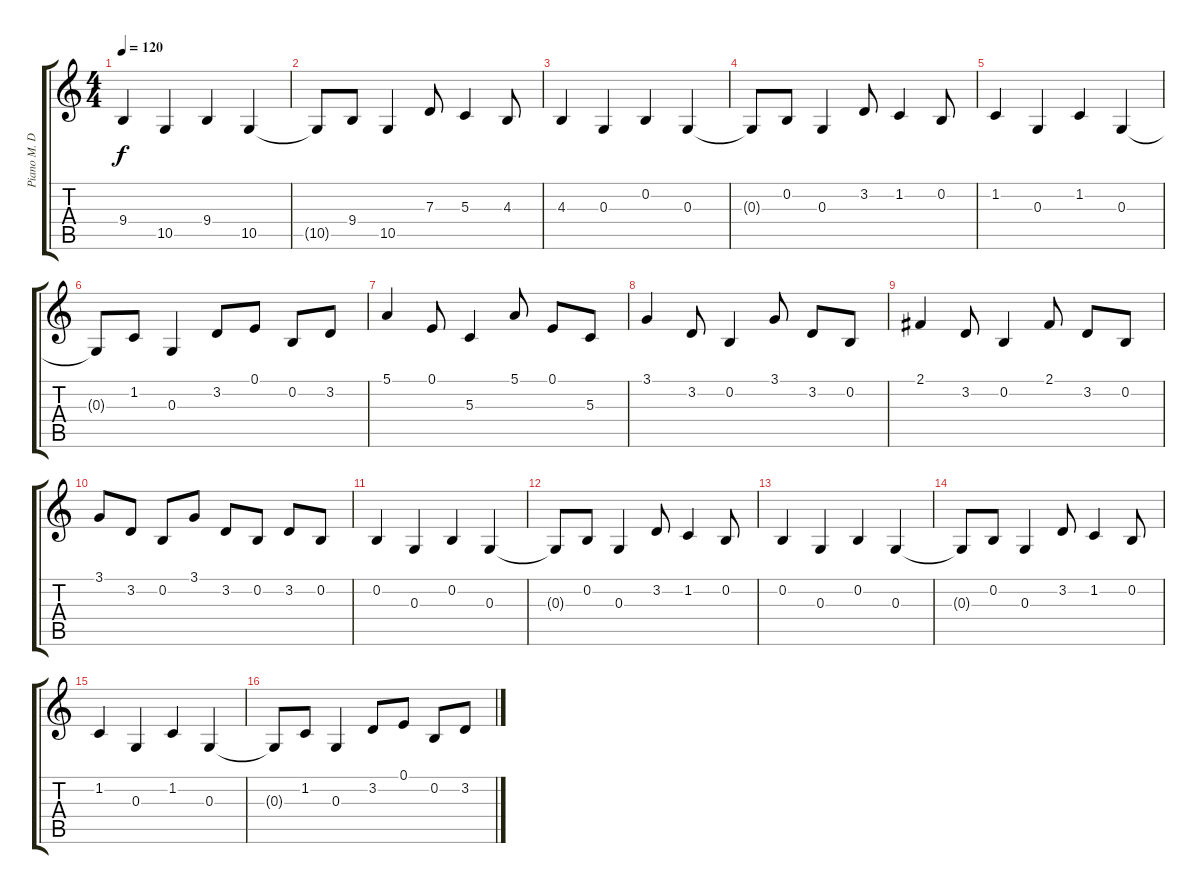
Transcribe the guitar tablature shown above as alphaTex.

\track ("Piano M. Der." "Piano M. D") {instrument acousticgrandpiano}
\staff {score tabs}
\tuning (E4 B3 G3 D3 A2 E2) {hide}
\ts (4 4)
\tempo 120
\clef g2
\ks c
9.4.4{dy f} 10.5.4 9.4.4 10.5.4 |
10.5{t}.8 9.4.8 10.5.4 7.3.8 5.3.4 4.3.8 |
4.3.4 0.3.4 0.2.4 0.3.4 |
0.3{t}.8 0.2.8 0.3.4 3.2.8 1.2.4 0.2.8 |
1.2.4 0.3.4 1.2.4 0.3.4 |
0.3{t}.8 1.2.8 0.3.4 3.2.8 0.1.8 0.2.8 3.2.8 |
5.1.4 0.1.8 5.3.4 5.1.8 0.1.8 5.3.8 |
3.1.4 3.2.8 0.2.4 3.1.8 3.2.8 0.2.8 |
2.1.4 3.2.8 0.2.4 2.1.8 3.2.8 0.2.8 |
3.1.8 3.2.8 0.2.8 3.1.8 3.2.8 0.2.8 3.2.8 0.2.8 |
0.2.4 0.3.4 0.2.4 0.3.4 |
0.3{t}.8 0.2.8 0.3.4 3.2.8 1.2.4 0.2.8 |
0.2.4 0.3.4 0.2.4 0.3.4 |
0.3{t}.8 0.2.8 0.3.4 3.2.8 1.2.4 0.2.8 |
1.2.4 0.3.4 1.2.4 0.3.4 |
0.3{t}.8 1.2.8 0.3.4 3.2.8 0.1.8 0.2.8 3.2.8
